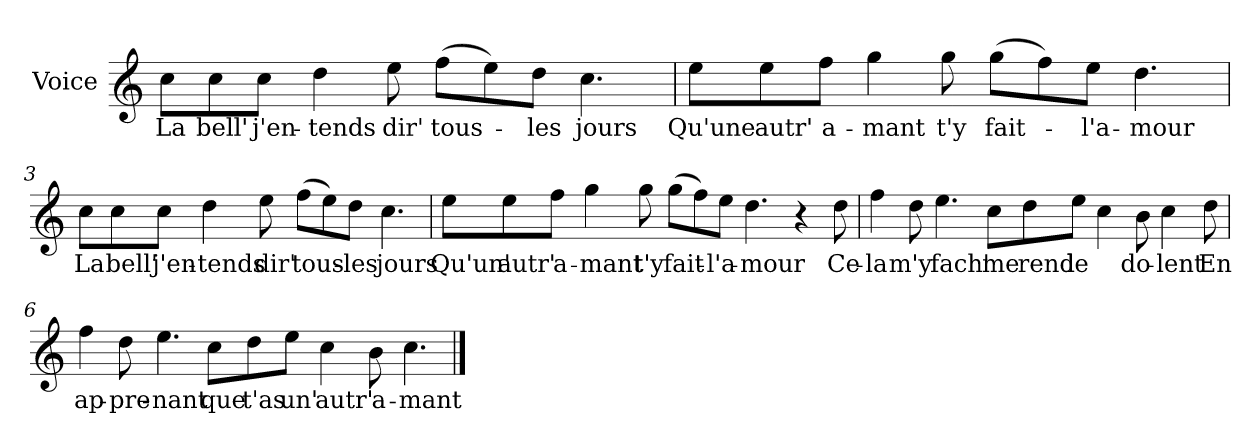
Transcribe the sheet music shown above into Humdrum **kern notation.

**kern	**text
*part1	*part1
*staff1	*staff1
*I"Voice	*
*I'V	*
*clefG2	*
*k[]	*
*C:	*
=1	=1
8cc\L	La
8cc\	bell'
8cc\J	j'en-
4dd\	-tends
8ee\	dir'
(>8ff\L	tous-
8ee\)	.
8dd\J	-les
4.cc\	jours
=2	=2
8ee\L	Qu'une
8ee\	autr'
8ff\J	a-
4gg\	-mant
8gg\	t'y
(>8gg\L	fait-
8ff\)	.
8ee\J	-l'a-
4.dd\	-mour
!!LO:LB:g=z
=3	=3
8cc\L	La
8cc\	bell'
8cc\J	j'en-
4dd\	-tends
8ee\	dir'
(>8ff\L	tous-
8ee\)	.
8dd\J	-les
4.cc\	jours
=4	=4
8ee\L	Qu'un'
8ee\	autr'
8ff\J	a-
4gg\	-mant
8gg\	t'y
(>8gg\L	fait-
8ff\)	.
8ee\J	-l'a-
4.dd\	-mour
4r	.
8dd\	Ce-
!!LO:LB:g=z
=5	=5
4ff\	-la
8dd\	m'y
4.ee\	fach'
8cc\L	me
8dd\	rend
8ee\J	le
4cc\	.
8b\	do-
4cc\	-lent
8dd\	En
=6	=6
4ff\	ap-
8dd\	-pre-
4.ee\	-nant
8cc\L	que
8dd\	t'as
8ee\J	un'
4cc\	autr'
8b\	a-
4.cc\	-mant
==	==
*-	*-
